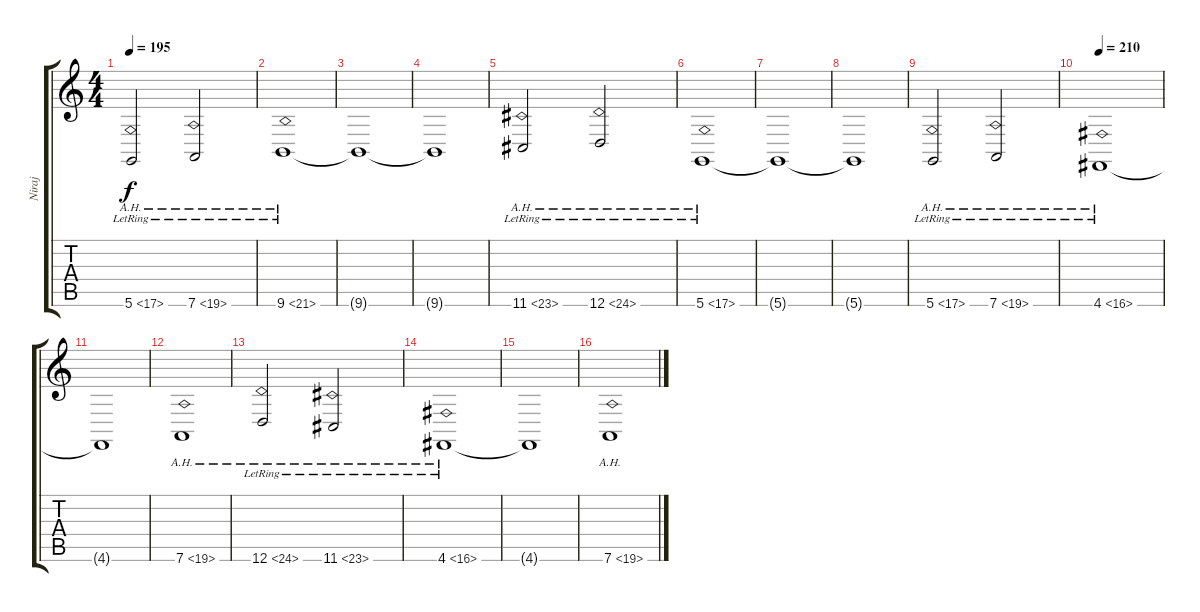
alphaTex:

\track ("Niraj" "Niraj") {instrument stringensemble1}
\staff {score tabs}
\tuning (E4 B3 G3 D3 A2 D2) {hide}
\ts (4 4)
\tempo 195
\clef g2
\ks c
5.6{ah 12 lr}.2{dy f} 7.6{ah 12 lr}.2 |
9.6{ah 12 lr}.1 |
9.6{t}.1 |
9.6{t}.1 |
11.6{ah 12 lr}.2 12.6{ah 12 lr}.2 |
5.6{ah 12 lr}.1 |
5.6{t}.1 |
5.6{t}.1 |
5.6{ah 12 lr}.2 7.6{ah 12 lr}.2 |
\tempo 210
4.6{ah 12 lr}.1 |
4.6{t}.1 |
7.6{ah 12}.1 |
12.6{ah 12 lr}.2 11.6{ah 12 lr}.2 |
4.6{ah 12 lr}.1 |
4.6{t}.1 |
7.6{ah 12}.1
